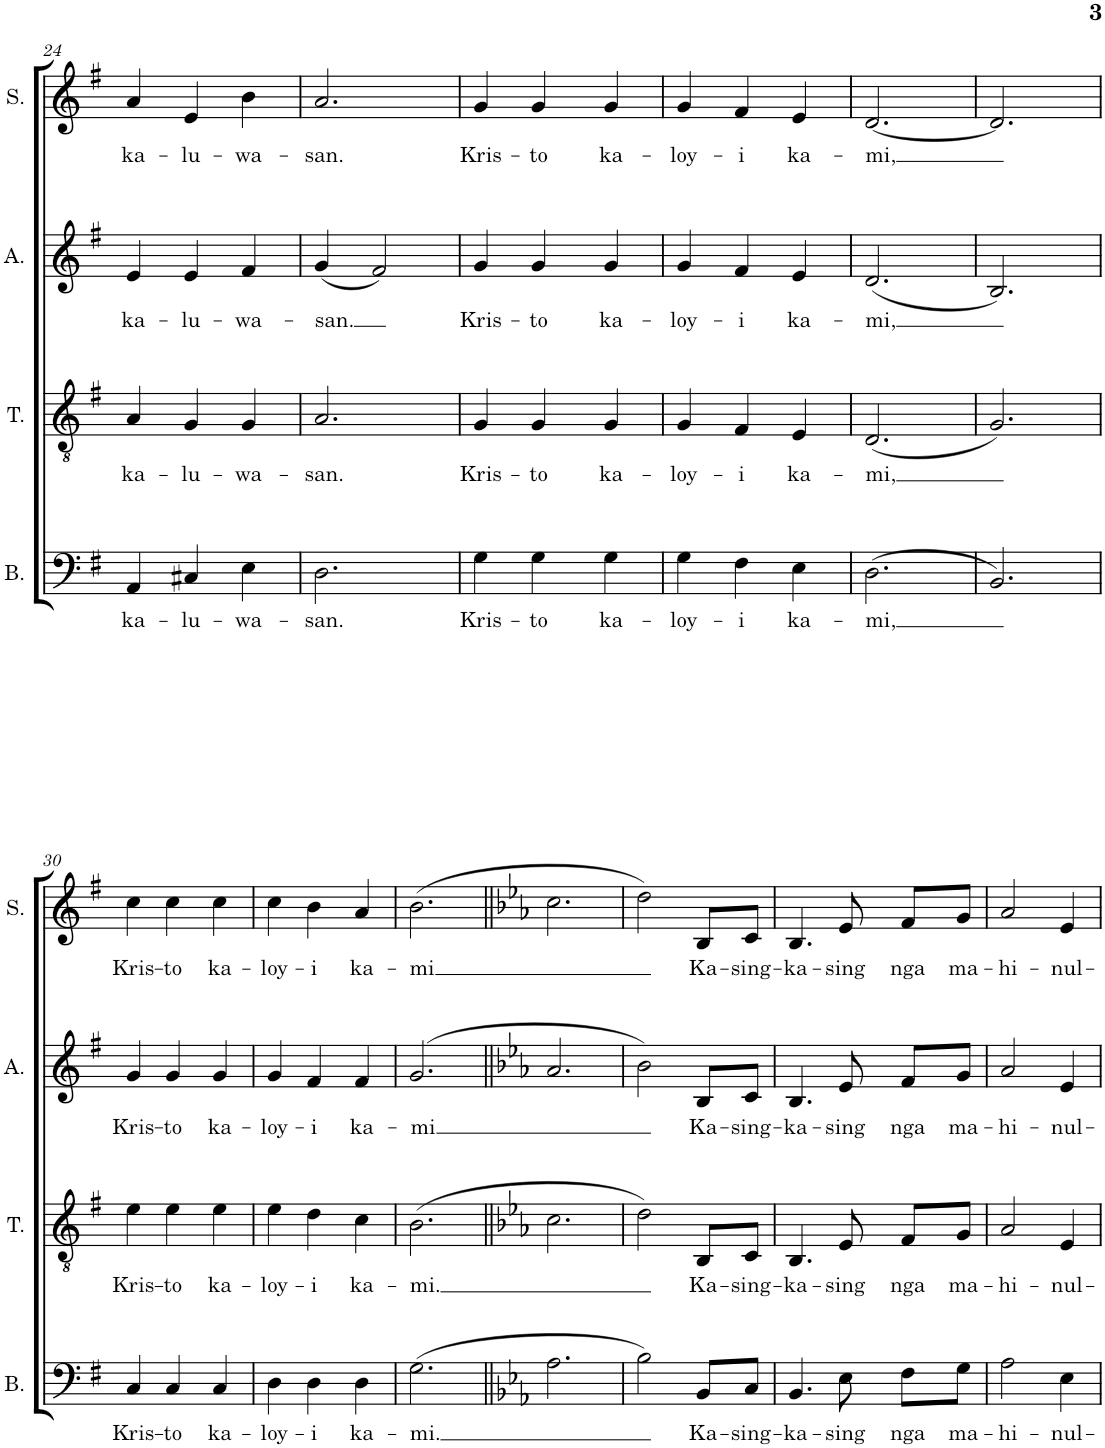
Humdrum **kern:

**kern	**text	**kern	**text	**kern	**text	**kern	**text
*part4	*part4	*part3	*part3	*part2	*part2	*part1	*part1
*staff4	*staff4	*staff3	*staff3	*staff2	*staff2	*staff1	*staff1
*I"Bass	*	*I"Tenor	*	*I"Alto	*	*I"Soprano	*
*I'B.	*	*I'T.	*	*I'A.	*	*I'S.	*
!!LO:PB:g=z
*clefF4	*	*clefGv2	*	*clefG2	*	*clefG2	*
*k[f#]	*	*k[f#]	*	*k[f#]	*	*k[f#]	*
*M3/4	*	*M3/4	*	*M3/4	*	*M3/4	*
=24	=24	=24	=24	=24	=24	=24	=24
!	!LO:LY:b	!	!LO:LY:b	!	!LO:LY:b	!	!LO:LY:b
4AA/	ka-	4A/	ka-	4e/	ka-	4a/	ka-
!	!LO:LY:b	!	!LO:LY:b	!	!LO:LY:b	!	!LO:LY:b
4C#X/	-lu-	4G/	-lu-	4e/	-lu-	4e/	lu-
!	!LO:LY:b	!	!LO:LY:b	!	!LO:LY:b	!	!LO:LY:b
4E\	-wa-	4G/	-wa-	4f#/	-wa-	4b\	-wa-
=25	=25	=25	=25	=25	=25	=25	=25
!	!LO:LY:b	!	!LO:LY:b	!	!LO:LY:b	!	!LO:LY:b
2.D\	-san.	2.A/	-san.	(4g/	-san.	2.a/	-san.
.	.	.	.	2f#/)	.	.	.
=26	=26	=26	=26	=26	=26	=26	=26
!	!LO:LY:b	!	!LO:LY:b	!	!LO:LY:b	!	!LO:LY:b
4G\	Kris-	4G/	Kris-	4g/	Kris-	4g/	Kris-
!	!LO:LY:b	!	!LO:LY:b	!	!LO:LY:b	!	!LO:LY:b
4G\	-to	4G/	-to	4g/	-to	4g/	-to
!	!LO:LY:b	!	!LO:LY:b	!	!LO:LY:b	!	!LO:LY:b
4G\	ka-	4G/	ka-	4g/	ka-	4g/	ka-
=27	=27	=27	=27	=27	=27	=27	=27
!	!LO:LY:b	!	!LO:LY:b	!	!LO:LY:b	!	!LO:LY:b
4G\	-loy-	4G/	-loy-	4g/	-loy-	4g/	-loy-
!	!LO:LY:b	!	!LO:LY:b	!	!LO:LY:b	!	!LO:LY:b
4F#\	-i	4F#/	-i	4f#/	-i	4f#/	-i
!	!LO:LY:b	!	!LO:LY:b	!	!LO:LY:b	!	!LO:LY:b
4E\	ka-	4E/	ka-	4e/	ka-	4e/	ka-
=28	=28	=28	=28	=28	=28	=28	=28
!	!LO:LY:b	!	!LO:LY:b	!	!LO:LY:b	!	!LO:LY:b
(2.D\	-mi,	(2.D/	-mi,	(2.d/	-mi,	[2.d/	-mi,
=29	=29	=29	=29	=29	=29	=29	=29
2.BB/)	.	2.G/)	.	2.B/)	.	2.d/]	.
!!LO:LB:g=z
=30	=30	=30	=30	=30	=30	=30	=30
!	!LO:LY:b	!	!LO:LY:b	!	!LO:LY:b	!	!LO:LY:b
4C/	Kris-	4e\	Kris-	4g/	Kris-	4cc\	Kris-
!	!LO:LY:b	!	!LO:LY:b	!	!LO:LY:b	!	!LO:LY:b
4C/	-to	4e\	-to	4g/	-to	4cc\	-to
!	!LO:LY:b	!	!LO:LY:b	!	!LO:LY:b	!	!LO:LY:b
4C/	ka-	4e\	ka-	4g/	ka-	4cc\	ka-
=31	=31	=31	=31	=31	=31	=31	=31
!	!LO:LY:b	!	!LO:LY:b	!	!LO:LY:b	!	!LO:LY:b
4D\	-loy-	4e\	-loy-	4g/	-loy-	4cc\	-loy-
!	!LO:LY:b	!	!LO:LY:b	!	!LO:LY:b	!	!LO:LY:b
4D\	-i	4d\	-i	4f#/	-i	4b\	-i
!	!LO:LY:b	!	!LO:LY:b	!	!LO:LY:b	!	!LO:LY:b
4D\	ka-	4c\	ka-	4f#/	ka-	4a/	ka-
=32	=32	=32	=32	=32	=32	=32	=32
!	!LO:LY:b	!	!LO:LY:b	!	!LO:LY:b	!	!LO:LY:b
(2.G\	-mi.	(2.B\	-mi.	(2.g/	-mi	(2.b\	-mi
=33||	=33||	=33||	=33||	=33||	=33||	=33||	=33||
*k[b-e-a-]	*	*k[b-e-a-]	*	*k[b-e-a-]	*	*k[b-e-a-]	*
2.A-\	.	2.c\	.	2.a-/	.	2.cc\	.
=34	=34	=34	=34	=34	=34	=34	=34
2B-\)	.	2d\)	.	2b-\)	.	2dd\)	.
!	!LO:LY:b	!	!LO:LY:b	!	!LO:LY:b	!	!LO:LY:b
8BB-/L	Ka-	8BB-/L	Ka-	8B-/L	Ka-	8B-/L	Ka-
!	!LO:LY:b	!	!LO:LY:b	!	!LO:LY:b	!	!LO:LY:b
8C/J	-sing-	8C/J	-sing-	8c/J	-sing-	8c/J	-sing-
=35	=35	=35	=35	=35	=35	=35	=35
!	!LO:LY:b	!	!LO:LY:b	!	!LO:LY:b	!	!LO:LY:b
4.BB-/	-ka-	4.BB-/	-ka-	4.B-/	-ka-	4.B-/	-ka-
!	!LO:LY:b	!	!LO:LY:b	!	!LO:LY:b	!	!LO:LY:b
8E-\	-sing	8E-/	-sing	8e-/	-sing	8e-/	-sing
!	!LO:LY:b	!	!LO:LY:b	!	!LO:LY:b	!	!LO:LY:b
8F\L	nga	8F/L	nga	8f/L	nga	8f/L	nga
!	!LO:LY:b	!	!LO:LY:b	!	!LO:LY:b	!	!LO:LY:b
8G\J	ma-	8G/J	ma-	8g/J	ma-	8g/J	ma-
=36	=36	=36	=36	=36	=36	=36	=36
!	!LO:LY:b	!	!LO:LY:b	!	!LO:LY:b	!	!LO:LY:b
2A-\	-hi-	2A-/	-hi-	2a-/	-hi-	2a-/	-hi-
!	!LO:LY:b	!	!LO:LY:b	!	!LO:LY:b	!	!LO:LY:b
4E-\	-nul-	4E-/	-nul-	4e-/	-nul-	4e-/	-nul-
=	=	=	=	=	=	=	=
*-	*-	*-	*-	*-	*-	*-	*-
